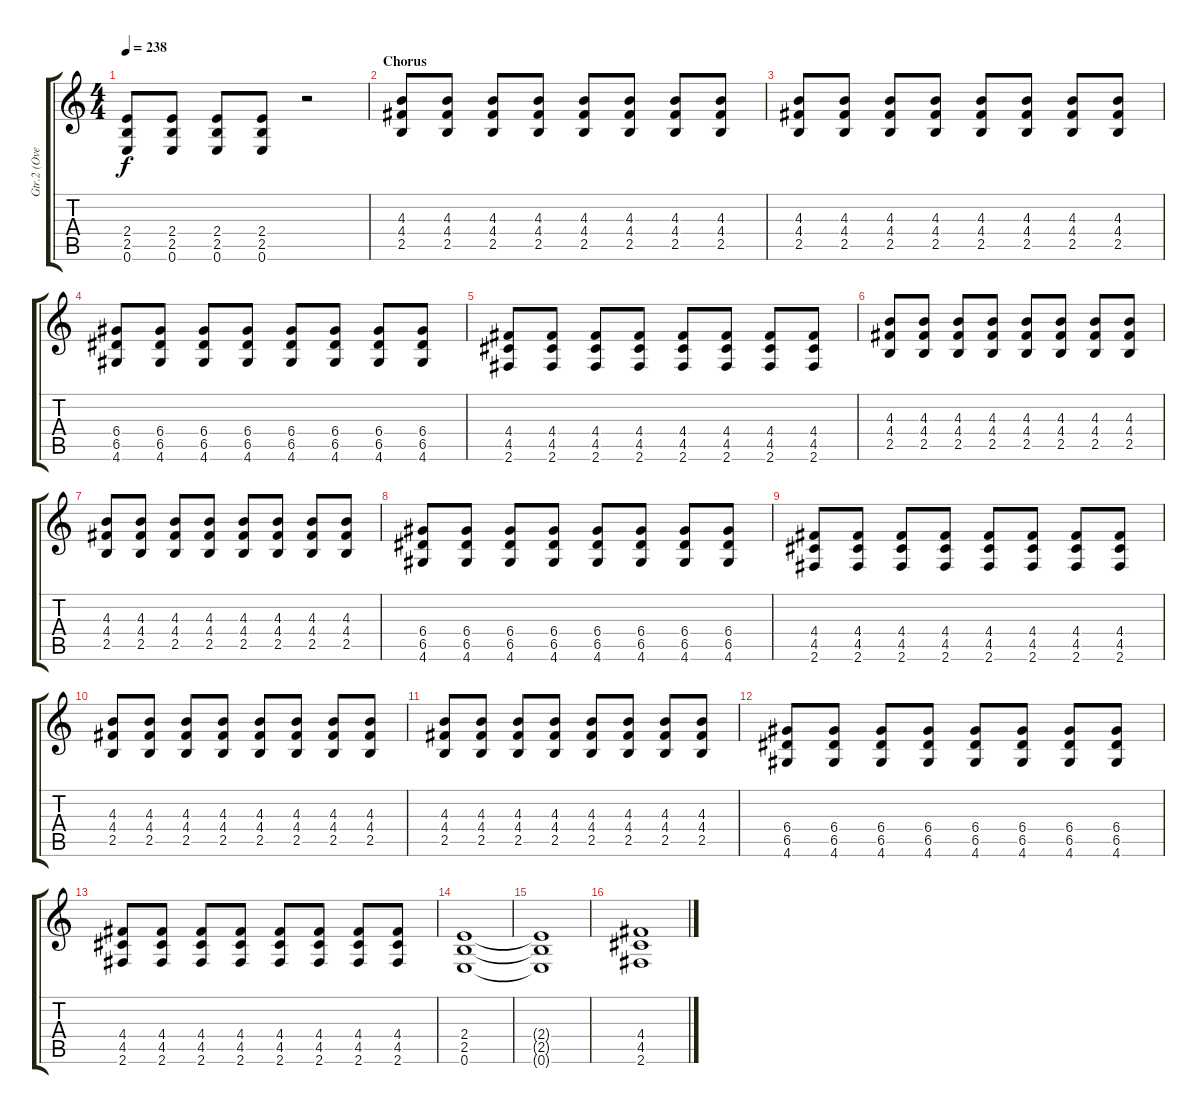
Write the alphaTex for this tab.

\track ("Gtr.2 (Overdriven)" "Gtr.2 (Ove") {instrument overdrivenguitar}
\staff {score tabs}
\tuning (E4 B3 G3 D3 A2 E2) {hide}
\ts (4 4)
\tempo 238
\clef g2
\ks c
(2.4 2.5 0.6).8{dy f} (2.4 2.5 0.6).8 (2.4 2.5 0.6).8 (2.4 2.5 0.6).8 r.2 |
\section ("" "Chorus")
(4.3 4.4 2.5).8 (4.3 4.4 2.5).8 (4.3 4.4 2.5).8 (4.3 4.4 2.5).8 (4.3 4.4 2.5).8 (4.3 4.4 2.5).8 (4.3 4.4 2.5).8 (4.3 4.4 2.5).8 |
(4.3 4.4 2.5).8 (4.3 4.4 2.5).8 (4.3 4.4 2.5).8 (4.3 4.4 2.5).8 (4.3 4.4 2.5).8 (4.3 4.4 2.5).8 (4.3 4.4 2.5).8 (4.3 4.4 2.5).8 |
(6.4 6.5 4.6).8 (6.4 6.5 4.6).8 (6.4 6.5 4.6).8 (6.4 6.5 4.6).8 (6.4 6.5 4.6).8 (6.4 6.5 4.6).8 (6.4 6.5 4.6).8 (6.4 6.5 4.6).8 |
(4.4 4.5 2.6).8 (4.4 4.5 2.6).8 (4.4 4.5 2.6).8 (4.4 4.5 2.6).8 (4.4 4.5 2.6).8 (4.4 4.5 2.6).8 (4.4 4.5 2.6).8 (4.4 4.5 2.6).8 |
(4.3 4.4 2.5).8 (4.3 4.4 2.5).8 (4.3 4.4 2.5).8 (4.3 4.4 2.5).8 (4.3 4.4 2.5).8 (4.3 4.4 2.5).8 (4.3 4.4 2.5).8 (4.3 4.4 2.5).8 |
(4.3 4.4 2.5).8 (4.3 4.4 2.5).8 (4.3 4.4 2.5).8 (4.3 4.4 2.5).8 (4.3 4.4 2.5).8 (4.3 4.4 2.5).8 (4.3 4.4 2.5).8 (4.3 4.4 2.5).8 |
(6.4 6.5 4.6).8 (6.4 6.5 4.6).8 (6.4 6.5 4.6).8 (6.4 6.5 4.6).8 (6.4 6.5 4.6).8 (6.4 6.5 4.6).8 (6.4 6.5 4.6).8 (6.4 6.5 4.6).8 |
(4.4 4.5 2.6).8 (4.4 4.5 2.6).8 (4.4 4.5 2.6).8 (4.4 4.5 2.6).8 (4.4 4.5 2.6).8 (4.4 4.5 2.6).8 (4.4 4.5 2.6).8 (4.4 4.5 2.6).8 |
(4.3 4.4 2.5).8 (4.3 4.4 2.5).8 (4.3 4.4 2.5).8 (4.3 4.4 2.5).8 (4.3 4.4 2.5).8 (4.3 4.4 2.5).8 (4.3 4.4 2.5).8 (4.3 4.4 2.5).8 |
(4.3 4.4 2.5).8 (4.3 4.4 2.5).8 (4.3 4.4 2.5).8 (4.3 4.4 2.5).8 (4.3 4.4 2.5).8 (4.3 4.4 2.5).8 (4.3 4.4 2.5).8 (4.3 4.4 2.5).8 |
(6.4 6.5 4.6).8 (6.4 6.5 4.6).8 (6.4 6.5 4.6).8 (6.4 6.5 4.6).8 (6.4 6.5 4.6).8 (6.4 6.5 4.6).8 (6.4 6.5 4.6).8 (6.4 6.5 4.6).8 |
(4.4 4.5 2.6).8 (4.4 4.5 2.6).8 (4.4 4.5 2.6).8 (4.4 4.5 2.6).8 (4.4 4.5 2.6).8 (4.4 4.5 2.6).8 (4.4 4.5 2.6).8 (4.4 4.5 2.6).8 |
(2.4 2.5 0.6).1 |
(2.4{t} 2.5{t} 0.6{t}).1 |
(4.4 4.5 2.6).1
